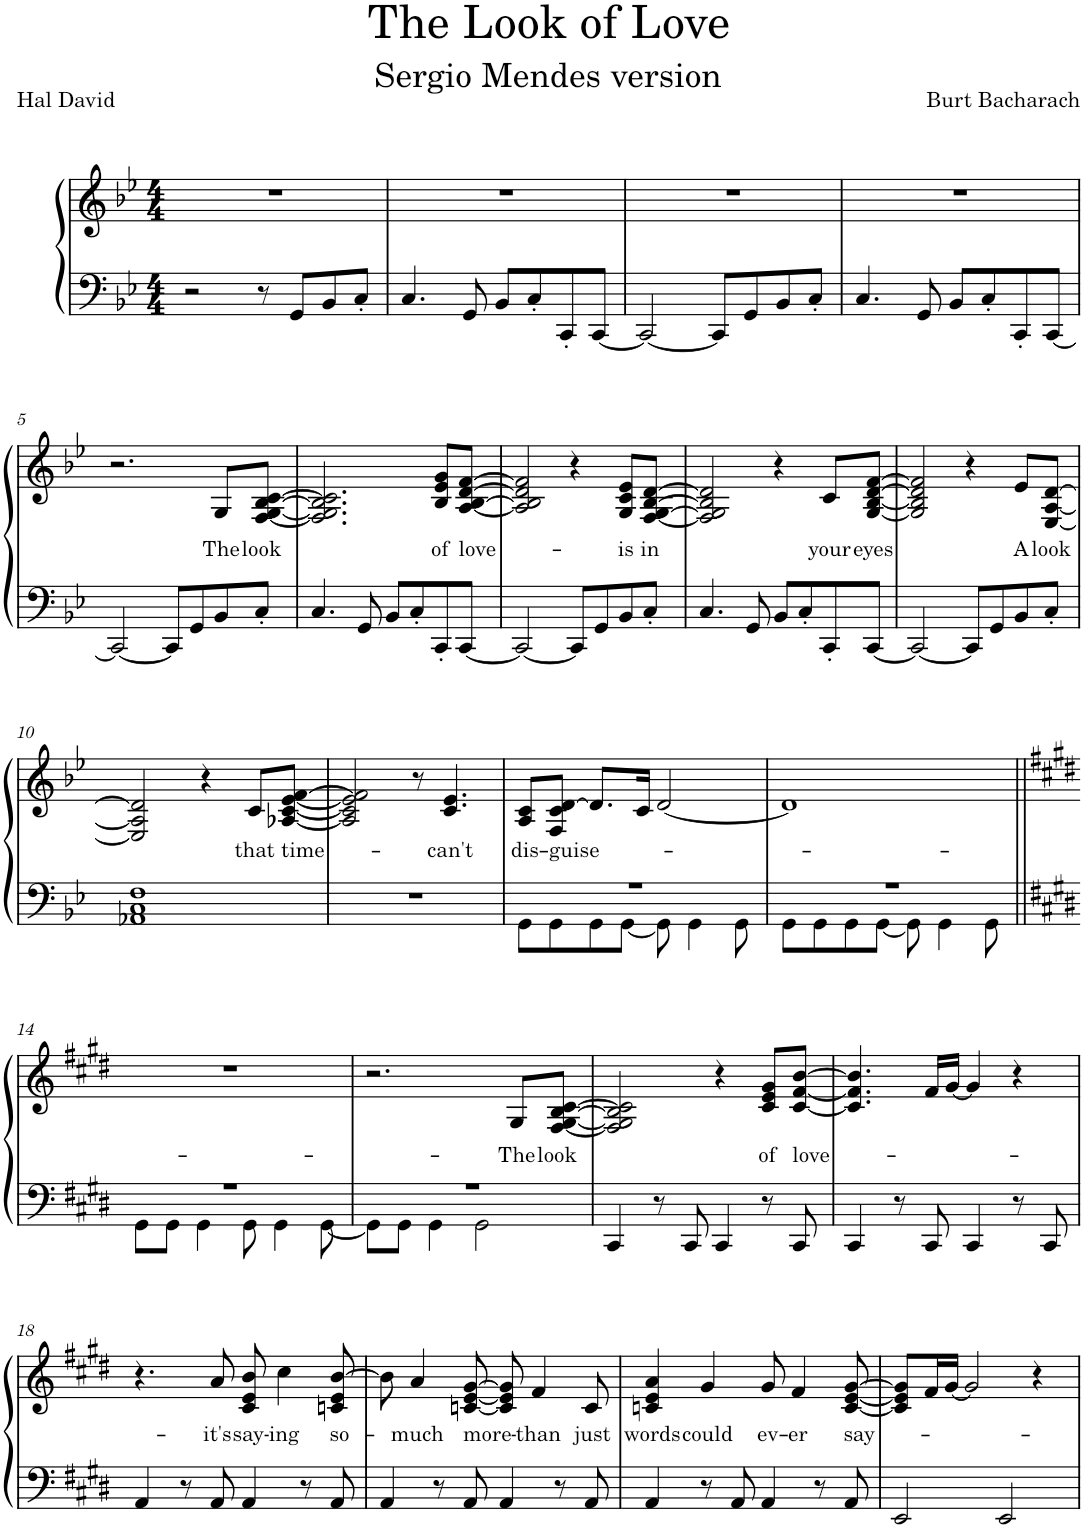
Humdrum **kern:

**kern	**kern	**text
*part1	*part1	*part1
*staff2	*staff1	*staff1
*I"Piano	*	*
*I'Pno.	*	*
*clefF4	*clefG2	*
*k[b-e-]	*k[b-e-]	*
*M4/4	*M4/4	*
=1	=1	=1
2r	1r	.
8r	.	.
8GG/L	.	.
8BB-/	.	.
8C'/J	.	.
=2	=2	=2
4.C/	1r	.
8GG/	.	.
8BB-/L	.	.
8C'/	.	.
8CC'/	.	.
[8CC/J	.	.
=3	=3	=3
2CC/_	1r	.
8CC/L]	.	.
8GG/	.	.
8BB-/	.	.
8C'/J	.	.
=4	=4	=4
4.C/	1r	.
8GG/	.	.
8BB-/L	.	.
8C'/	.	.
8CC'/	.	.
[8CC/J	.	.
!!LO:LB:g=z
=5	=5	=5
2CC/_	2.r	.
8CC/L]	.	.
8GG/	.	.
!	!	!LO:LY:b
8BB-/	8G/L	The
!	!	!LO:LY:b
8C'/J	[8F/ [8G/ [8B-/ [8c/J	look
=6	=6	=6
4.C/	2.F/] 2.G/] 2.B-/] 2.c/]	.
8GG/	.	.
8BB-/L	.	.
8C'/	.	.
!	!	!LO:LY:b
8CC'/	8B-/ 8e-/ 8g/L	of
!	!	!LO:LY:b
[8CC/J	[8A/ [8B-/ [8d/ [8f/J	love-
=7	=7	=7
2CC/_	2A/] 2B-/] 2d/] 2f/]	.
8CC/L]	4r	.
8GG/	.	.
!	!	!LO:LY:b
8BB-/	8G/ 8c/ 8e-/L	-is
!	!	!LO:LY:b
8C'/J	[8F/ [8G/ [8B-/ [8d/J	in
=8	=8	=8
4.C/	2F/] 2G/] 2B-/] 2d/]	.
8GG/	.	.
8BB-/L	4r	.
8C'/	.	.
!	!	!LO:LY:b
8CC'/	8c/L	your
!	!	!LO:LY:b
[8CC/J	[8G/ [8B-/ [8d/ [8f/J	eyes
=9	=9	=9
2CC/_	2G/] 2B-/] 2d/] 2f/]	.
8CC/L]	4r	.
8GG/	.	.
!	!	!LO:LY:b
8BB-/	8e-/L	A
!	!	!LO:LY:b
8C'/J	[8E-/ [8A/ [8d/J	look
!!LO:LB:g=z
=10	=10	=10
1AA-X 1C 1F	2E-/] 2A/] 2d/]	.
.	4r	.
!	!	!LO:LY:b
.	8c/L	that
!	!	!LO:LY:b
.	[8A-X/ [8c/ [8e-/ [8f/J	time-
=11	=11	=11
1r	2A-/] 2c/] 2e-/] 2f/]	.
.	8r	.
!	!	!LO:LY:b
.	4.c/ 4.e-/	can't
=12	=12	=12
*^	*	*
!	!	!	!LO:LY:b
1r	8GG\L	8A/ 8c/L	dis-
!	!	!	!LO:LY:b
.	8GG\	8F/ 8c/ [8d/J	-guise-
.	8GG\	8.d/L]	.
.	[8GG\J	.	.
.	.	16c/Jk	.
.	8GG\]	[2d/	.
.	4GG\	.	.
.	8GG\	.	.
=13	=13	=13	=13
1r	8GG\L	1d]	.
.	8GG\	.	.
.	8GG\	.	.
.	[8GG\J	.	.
.	8GG\]	.	.
.	4GG\	.	.
.	8GG\	.	.
!!LO:LB:g=z
=14||	=14||	=14||	=14||
*k[f#c#g#d#]	*	*k[f#c#g#d#]	*
1r	8GG#\L	1r	.
.	8GG#\J	.	.
.	4GG#\	.	.
.	8GG#\	.	.
.	4GG#\	.	.
.	[8GG#\	.	.
=15	=15	=15	=15
1r	8GG#\L]	2.r	.
.	8GG#\J	.	.
.	4GG#\	.	.
.	2GG#\	.	.
!	!	!	!LO:LY:b
.	.	8G#/L	The
!	!	!	!LO:LY:b
.	.	[8F#/ [8G#/ [8B/ [8c#/J	look
*v	*v	*	*
=16	=16	=16
4CC#/	2F#/] 2G#/] 2B/] 2c#/]	.
8r	.	.
8CC#/	.	.
4CC#/	4r	.
!	!	!LO:LY:b
8r	8c#/ 8e/ 8g#/L	of
!	!	!LO:LY:b
8CC#/	[8c#/ [8f#/ [8b/J	love-
=17	=17	=17
4CC#/	4.c#/] 4.f#/] 4.b/]	.
8r	.	.
8CC#/	16f#/LL	.
.	[16g#/JJ	.
4CC#/	4g#/]	.
8r	4r	.
8CC#/	.	.
!!LO:LB:g=z
=18	=18	=18
4AA/	4.r	.
8r	.	.
!	!	!LO:LY:b
8AA/	8a/	-it's
!	!	!LO:LY:b
4AA/	8c#/ 8e/ 8b/	say-
!	!	!LO:LY:b
.	4cc#\	-ing
8r	.	.
!	!	!LO:LY:b
8AA/	8cn/ 8e/ [8b/	so-
=19	=19	=19
4AA/	8b\]	.
!	!	!LO:LY:b
.	4a/	-much
8r	.	.
!	!	!LO:LY:b
8AA/	[8cn/ [8e/ [8g#/	more-
4AA/	8c/] 8e/] 8g#/]	.
!	!	!LO:LY:b
.	4f#/	-than
8r	.	.
!	!	!LO:LY:b
8AA/	8c/	just
=20	=20	=20
!	!	!LO:LY:b
4AA/	4cn/ 4e/ 4a/	words
!	!	!LO:LY:b
8r	4g#/	could
8AA/	.	.
!	!	!LO:LY:b
4AA/	8g#/	ev-
!	!	!LO:LY:b
.	4f#/	-er
8r	.	.
!	!	!LO:LY:b
8AA/	[8c/ [8e/ [8g#/	say-
=21	=21	=21
2EE/	8c/] 8e/] 8g#/]L	.
.	16f#/L	.
.	[16g#/JJ	.
.	2g#/]	.
2EE/	.	.
.	4r	.
=	=	=
*-	*-	*-
